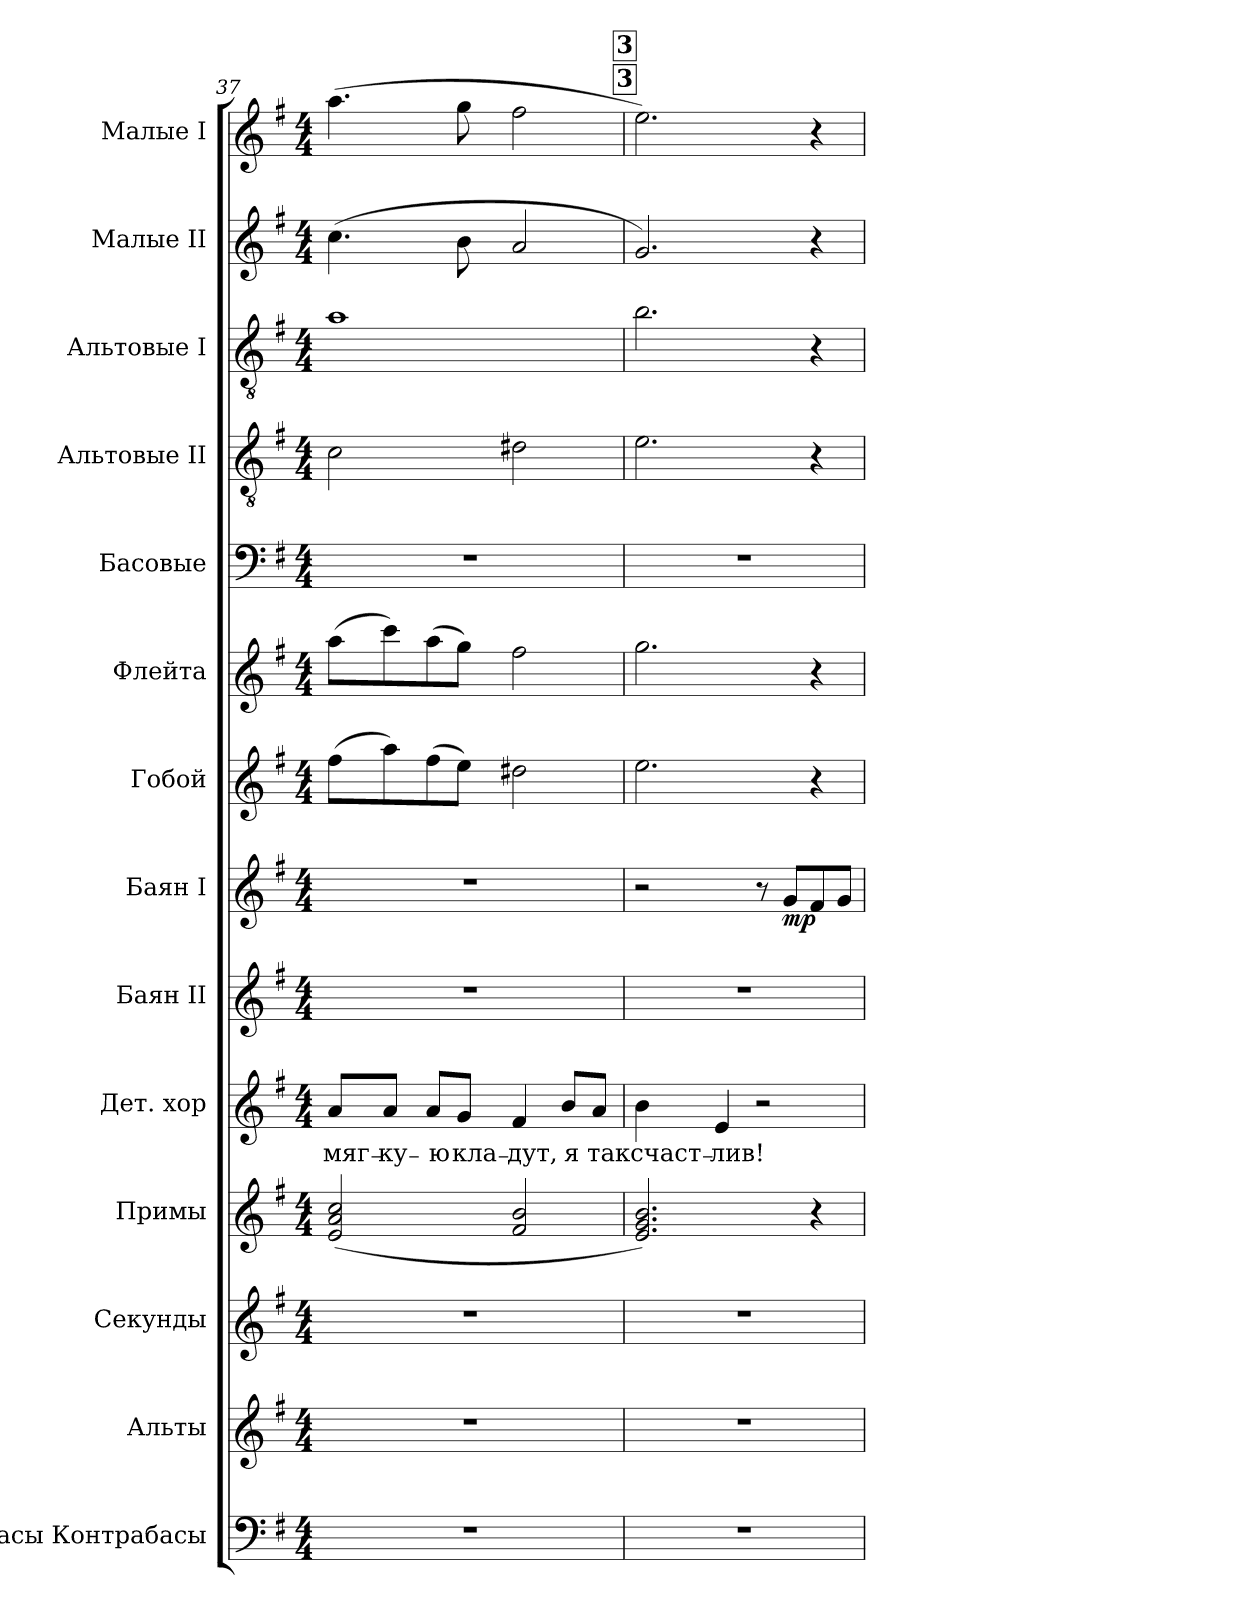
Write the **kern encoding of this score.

**kern	**kern	**kern	**kern	**kern	**text	**kern	**kern	**dynam	**kern	**kern	**kern	**kern	**kern	**kern	**kern
*part14	*part13	*part12	*part11	*part10	*part10	*part9	*part8	*part8	*part7	*part6	*part5	*part4	*part3	*part2	*part1
*staff14	*staff13	*staff12	*staff11	*staff10	*staff10	*staff9	*staff8	*staff8	*staff7	*staff6	*staff5	*staff4	*staff3	*staff2	*staff1
*I"Басы Контрабасы	*I"Альты	*I"Секунды	*I"Примы	*I"Дет. хор	*	*I"Баян II	*I"Баян I	*	*I"Гобой	*I"Флейта	*I"Басовые	*I"Альтовые II	*I"Альтовые I	*I"Малые II	*I"Малые I
*clefF4	*clefG2	*clefG2	*clefG2	*clefG2	*	*clefG2	*clefG2	*	*clefG2	*clefG2	*clefF4	*clefGv2	*clefGv2	*clefG2	*clefG2
*ITrd7c12	*ITrd7c12	*	*	*	*	*	*	*	*	*	*	*	*	*	*
*k[f#]	*k[f#]	*k[f#]	*k[f#]	*k[f#]	*	*k[f#]	*k[f#]	*	*k[f#]	*k[f#]	*k[f#]	*k[f#]	*k[f#]	*k[f#]	*k[f#]
*G:	*G:	*G:	*G:	*G:	*	*G:	*G:	*	*G:	*G:	*G:	*G:	*G:	*G:	*G:
*M4/4	*M4/4	*M4/4	*M4/4	*M4/4	*	*M4/4	*M4/4	*	*M4/4	*M4/4	*M4/4	*M4/4	*M4/4	*M4/4	*M4/4
=37	=37	=37	=37	=37	=37	=37	=37	=37	=37	=37	=37	=37	=37	=37	=37
!	!	!	!	!	!LO:LY:b	!	!	!	!	!	!	!	!	!	!
1r	1r	1r	(<2e/ 2a/ 2cc/	8a/L	мяг₋	1r	1r	.	(>8ff#\L	(>8aa\L	1r	2c\	1a	(>4.cc\	(>4.aa\
!	!	!	!	!	!LO:LY:b	!	!	!	!	!	!	!	!	!	!
.	.	.	.	8a/J	ку₋	.	.	.	8aa\)	8ccc\)	.	.	.	.	.
!	!	!	!	!	!LO:LY:b	!	!	!	!	!	!	!	!	!	!
.	.	.	.	8a/L	ю	.	.	.	(>8ff#\	(>8aa\	.	.	.	.	.
!	!	!	!	!	!LO:LY:b	!	!	!	!	!	!	!	!	!	!
.	.	.	.	8g/J	кла₋	.	.	.	8ee\J)	8gg\J)	.	.	.	8b\	8gg\
!	!	!	!	!	!LO:LY:b	!	!	!	!	!	!	!	!	!	!
.	.	.	2f#/ 2b/	4f#/	дут,	.	.	.	2dd#X\	2ff#\	.	2d#X\	.	2a/	2ff#\
!	!	!	!	!	!LO:LY:b	!	!	!	!	!	!	!	!	!	!
.	.	.	.	8b/L	я	.	.	.	.	.	.	.	.	.	.
!	!	!	!	!	!LO:LY:b	!	!	!	!	!	!	!	!	!	!
.	.	.	.	8a/J	так	.	.	.	.	.	.	.	.	.	.
!!LO:REH:place=s1:a:B:fs=8.8:t=3
!!LO:REH:place=s11:a:B:fs=8.8:t=3
=38	=38	=38	=38	=38	=38	=38	=38	=38	=38	=38	=38	=38	=38	=38	=38
!	!	!	!	!	!LO:LY:b	!	!	!	!	!	!	!	!	!	!
1r	1r	1r	2.e/ 2.g/ 2.b/)	4b\	счаст₋	1r	2r	.	2.ee\	2.gg\	1r	2.e\	2.b\	2.g/)	2.ee\)
!	!	!	!	!	!LO:LY:b	!	!	!	!	!	!	!	!	!	!
.	.	.	.	4e/	лив!	.	.	.	.	.	.	.	.	.	.
.	.	.	.	2r	.	.	8r	.	.	.	.	.	.	.	.
!	!	!	!	!	!	!	!	!LO:DY:b	!	!	!	!	!	!	!
.	.	.	.	.	.	.	8g/L	mp	.	.	.	.	.	.	.
.	.	.	4r	.	.	.	8f#/	.	4r	4r	.	4r	4r	4r	4r
.	.	.	.	.	.	.	8g/J	.	.	.	.	.	.	.	.
=	=	=	=	=	=	=	=	=	=	=	=	=	=	=	=
*-	*-	*-	*-	*-	*-	*-	*-	*-	*-	*-	*-	*-	*-	*-	*-
